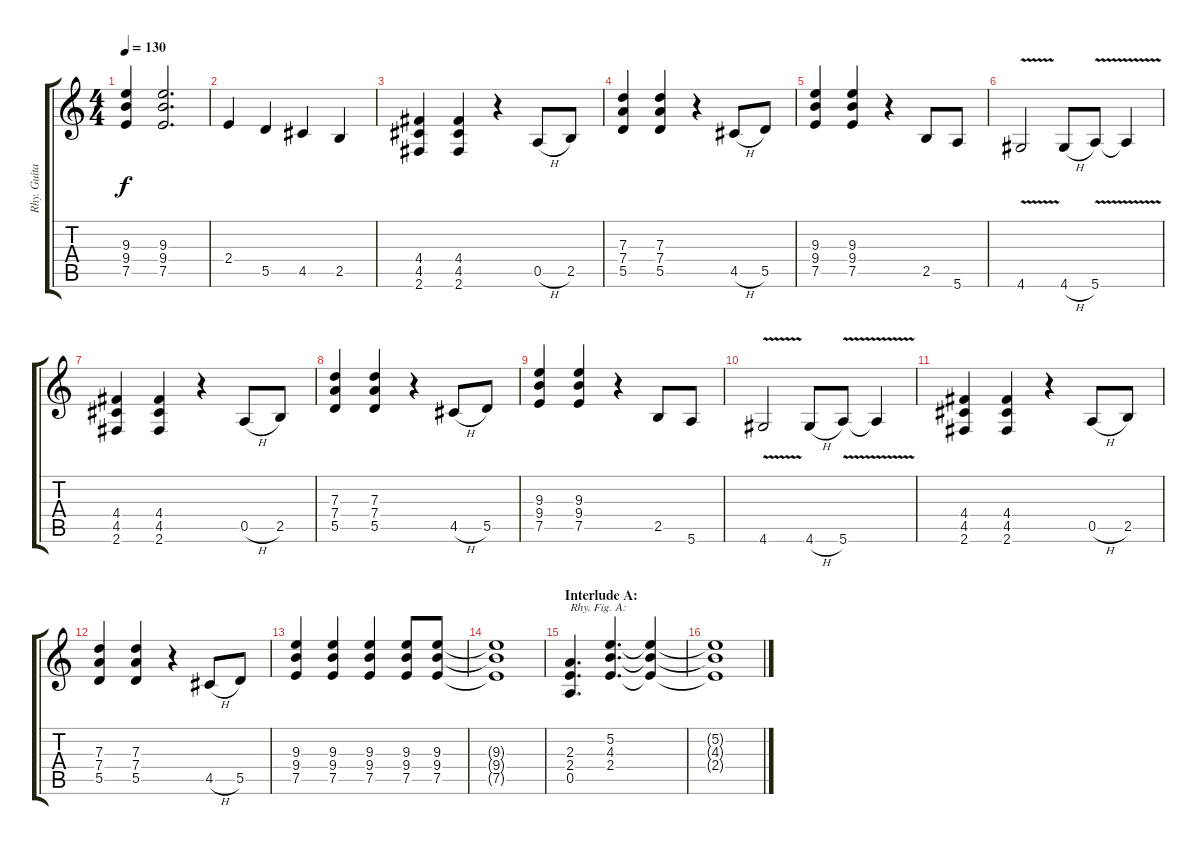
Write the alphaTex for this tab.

\track ("Rhy. Guitar 1" "Rhy. Guita") {instrument distortionguitar}
\staff {score tabs}
\tuning (E4 B3 G3 D3 A2 E2) {hide}
\ts (4 4)
\tempo 130
\clef g2
\ks c
(9.3 9.4 7.5).4{dy f} (9.3 9.4 7.5).2{d} |
2.4.4 5.5.4 4.5.4 2.5.4 |
(4.4 4.5 2.6).4 (4.4 4.5 2.6).4 r.4 0.5{h}.8 2.5.8 |
(7.3 7.4 5.5).4 (7.3 7.4 5.5).4 r.4 4.5{h}.8 5.5.8 |
(9.3 9.4 7.5).4 (9.3 9.4 7.5).4 r.4 2.5.8 5.6.8 |
4.6{v}.2 4.6{h}.8 5.6{v}.8 5.6{t}.4 |
(4.4 4.5 2.6).4 (4.4 4.5 2.6).4 r.4 0.5{h}.8 2.5.8 |
(7.3 7.4 5.5).4 (7.3 7.4 5.5).4 r.4 4.5{h}.8 5.5.8 |
(9.3 9.4 7.5).4 (9.3 9.4 7.5).4 r.4 2.5.8 5.6.8 |
4.6{v}.2 4.6{h}.8 5.6{v}.8 5.6{t}.4 |
(4.4 4.5 2.6).4 (4.4 4.5 2.6).4 r.4 0.5{h}.8 2.5.8 |
(7.3 7.4 5.5).4 (7.3 7.4 5.5).4 r.4 4.5{h}.8 5.5.8 |
(9.3 9.4 7.5).4 (9.3 9.4 7.5).4 (9.3 9.4 7.5).4 (9.3 9.4 7.5).8 (9.3 9.4 7.5).8 |
(9.3{t} 9.4{t} 7.5{t}).1 |
\section ("" "Interlude A:")
(2.3 2.4 0.5).4{d txt "Rhy. Fig. A:"} (5.2 4.3 2.4).4{d} (5.2{t} 4.3{t} 2.4{t}).4 |
(5.2{t} 4.3{t} 2.4{t}).1
